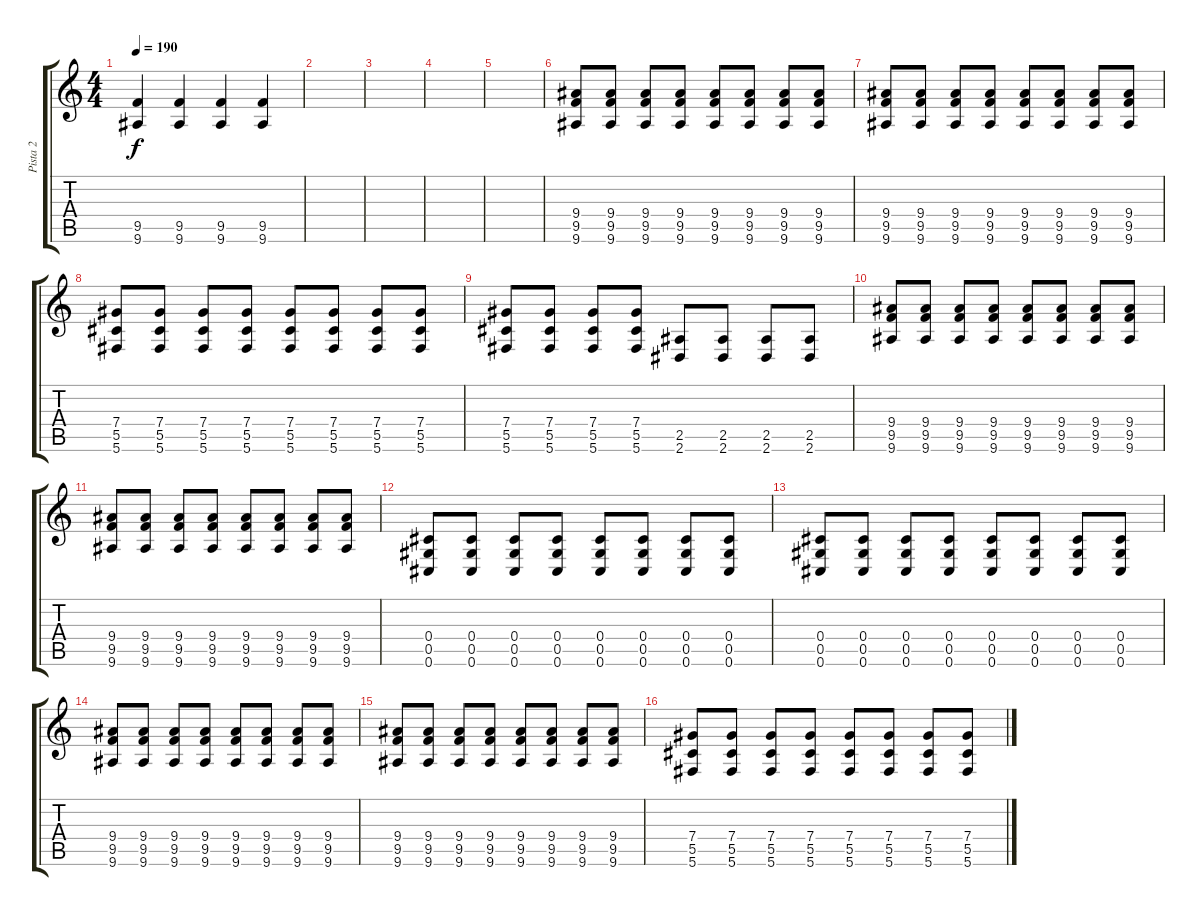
\track ("Pista 2" "Pista 2") {instrument distortionguitar}
\staff {score tabs}
\tuning (Eb4 Bb3 Gb3 Db3 Ab2 Db2) {hide}
\ts (4 4)
\tempo 190
\clef g2
\ks c
(9.5 9.6).4{dy f} (9.5 9.6).4 (9.5 9.6).4 (9.5 9.6).4 |
|
|
|
|
(9.4 9.5 9.6).8 (9.4 9.5 9.6).8 (9.4 9.5 9.6).8 (9.4 9.5 9.6).8 (9.4 9.5 9.6).8 (9.4 9.5 9.6).8 (9.4 9.5 9.6).8 (9.4 9.5 9.6).8 |
(9.4 9.5 9.6).8 (9.4 9.5 9.6).8 (9.4 9.5 9.6).8 (9.4 9.5 9.6).8 (9.4 9.5 9.6).8 (9.4 9.5 9.6).8 (9.4 9.5 9.6).8 (9.4 9.5 9.6).8 |
(7.4 5.5 5.6).8 (7.4 5.5 5.6).8 (7.4 5.5 5.6).8 (7.4 5.5 5.6).8 (7.4 5.5 5.6).8 (7.4 5.5 5.6).8 (7.4 5.5 5.6).8 (7.4 5.5 5.6).8 |
(7.4 5.5 5.6).8 (7.4 5.5 5.6).8 (7.4 5.5 5.6).8 (7.4 5.5 5.6).8 (2.5 2.6).8 (2.5 2.6).8 (2.5 2.6).8 (2.5 2.6).8 |
(9.4 9.5 9.6).8 (9.4 9.5 9.6).8 (9.4 9.5 9.6).8 (9.4 9.5 9.6).8 (9.4 9.5 9.6).8 (9.4 9.5 9.6).8 (9.4 9.5 9.6).8 (9.4 9.5 9.6).8 |
(9.4 9.5 9.6).8 (9.4 9.5 9.6).8 (9.4 9.5 9.6).8 (9.4 9.5 9.6).8 (9.4 9.5 9.6).8 (9.4 9.5 9.6).8 (9.4 9.5 9.6).8 (9.4 9.5 9.6).8 |
(0.4 0.5 0.6).8 (0.4 0.5 0.6).8 (0.4 0.5 0.6).8 (0.4 0.5 0.6).8 (0.4 0.5 0.6).8 (0.4 0.5 0.6).8 (0.4 0.5 0.6).8 (0.4 0.5 0.6).8 |
(0.4 0.5 0.6).8 (0.4 0.5 0.6).8 (0.4 0.5 0.6).8 (0.4 0.5 0.6).8 (0.4 0.5 0.6).8 (0.4 0.5 0.6).8 (0.4 0.5 0.6).8 (0.4 0.5 0.6).8 |
(9.4 9.5 9.6).8 (9.4 9.5 9.6).8 (9.4 9.5 9.6).8 (9.4 9.5 9.6).8 (9.4 9.5 9.6).8 (9.4 9.5 9.6).8 (9.4 9.5 9.6).8 (9.4 9.5 9.6).8 |
(9.4 9.5 9.6).8 (9.4 9.5 9.6).8 (9.4 9.5 9.6).8 (9.4 9.5 9.6).8 (9.4 9.5 9.6).8 (9.4 9.5 9.6).8 (9.4 9.5 9.6).8 (9.4 9.5 9.6).8 |
(7.4 5.5 5.6).8 (7.4 5.5 5.6).8 (7.4 5.5 5.6).8 (7.4 5.5 5.6).8 (7.4 5.5 5.6).8 (7.4 5.5 5.6).8 (7.4 5.5 5.6).8 (7.4 5.5 5.6).8
